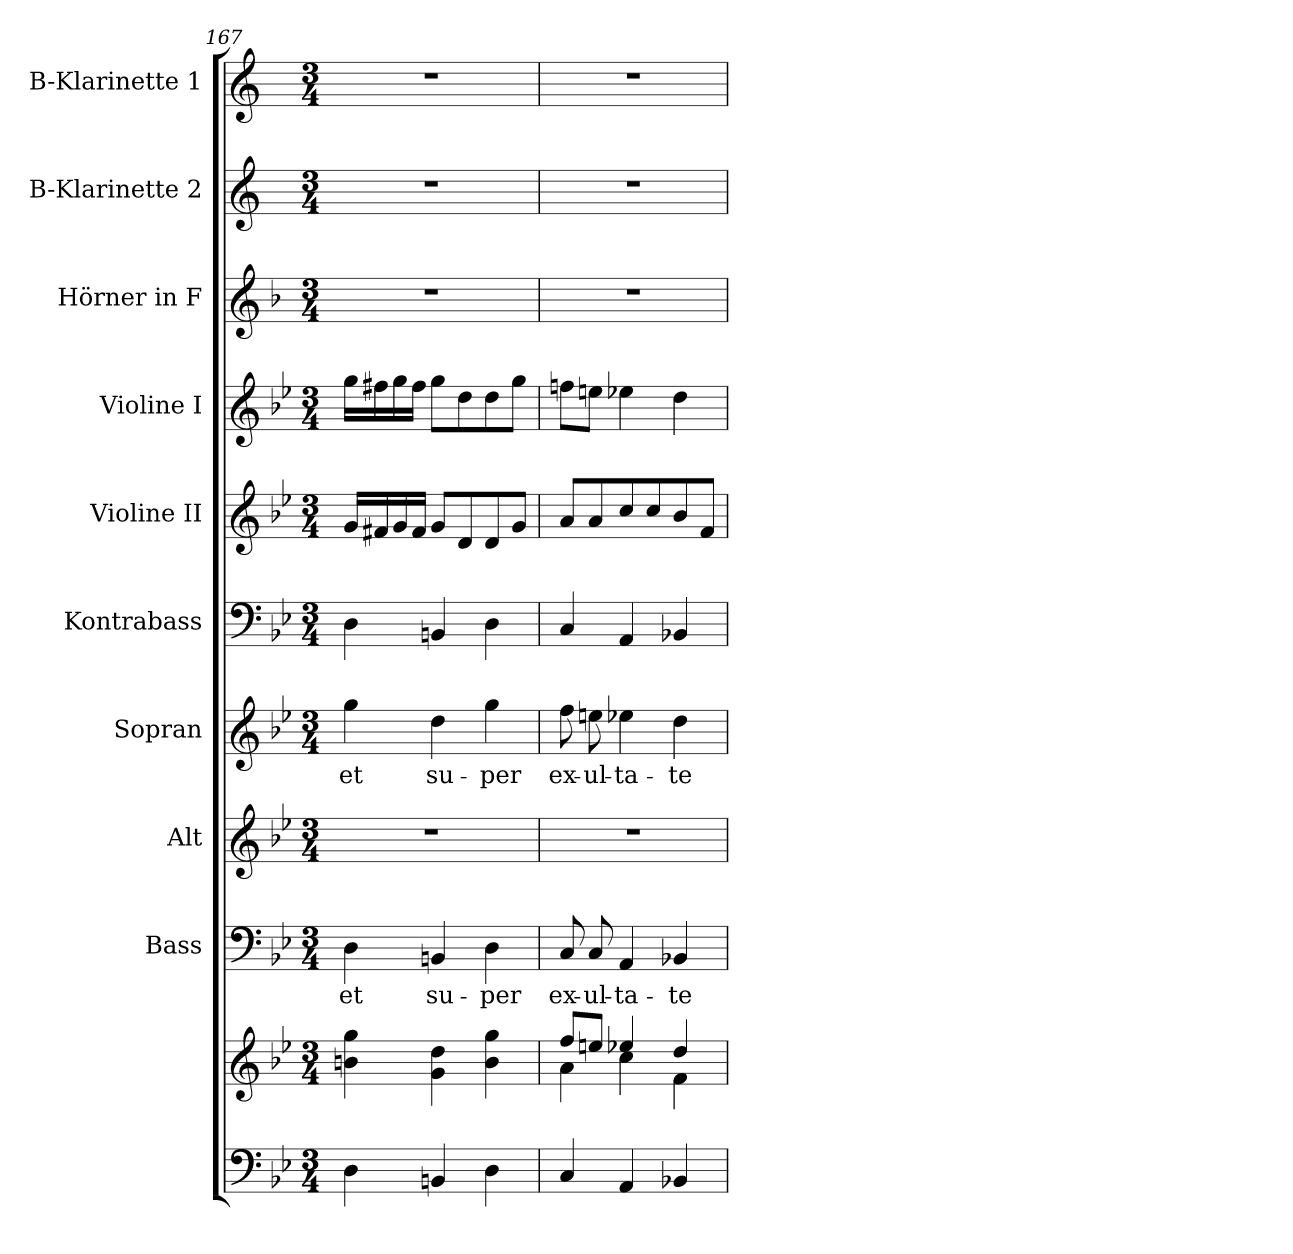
**kern	**kern	**kern	**text	**kern	**kern	**text	**kern	**kern	**kern	**kern	**kern	**kern
*part10	*part10	*part9	*part9	*part8	*part7	*part7	*part6	*part5	*part4	*part3	*part2	*part1
*staff11	*staff10	*staff9	*staff9	*staff8	*staff7	*staff7	*staff6	*staff5	*staff4	*staff3	*staff2	*staff1
*	*	*I"Bass	*	*I"Alt	*I"Sopran	*	*I"Kontrabass	*I"Violine II	*I"Violine I	*I"Hörner in F	*I"B-Klarinette 2	*I"B-Klarinette 1
*	*	*I'B.	*	*I'A.	*I'S.	*	*I'Kb.	*I'Vl. II	*I'Vl. I	*	*I'B Kl. 2	*I'B Kl. 1
*clefF4	*clefG2	*clefF4	*	*clefG2	*clefG2	*	*clefF4	*clefG2	*clefG2	*clefG2	*clefG2	*clefG2
*	*	*	*	*	*	*	*ITrd7c12	*	*	*ITrd4c7	*ITrd1c2	*ITrd1c2
*k[b-e-]	*k[b-e-]	*k[b-e-]	*	*k[b-e-]	*k[b-e-]	*	*k[b-e-]	*k[b-e-]	*k[b-e-]	*k[b-e-]	*k[b-e-]	*k[b-e-]
*B-:	*B-:	*B-:	*	*B-:	*B-:	*	*B-:	*B-:	*B-:	*B-:	*B-:	*B-:
*M3/4	*M3/4	*M3/4	*	*M3/4	*M3/4	*	*M3/4	*M3/4	*M3/4	*M3/4	*M3/4	*M3/4
=167	=167	=167	=167	=167	=167	=167	=167	=167	=167	=167	=167	=167
!	!	!	!LO:LY:b	!	!	!LO:LY:b	!	!	!	!	!	!
4D\	4bn\ 4gg\	4D\	et	2.r	4gg\	et	4DD\	16g/LL	16gg\LL	2.r	2.r	2.r
.	.	.	.	.	.	.	.	16f#X/	16ff#X\	.	.	.
.	.	.	.	.	.	.	.	16g/	16gg\	.	.	.
.	.	.	.	.	.	.	.	16f#/JJ	16ff#\JJ	.	.	.
!	!	!	!LO:LY:b	!	!	!LO:LY:b	!	!	!	!	!	!
4BBn/	4g\ 4dd\	4BBn/	su-	.	4dd\	su-	4BBBn/	8g/L	8gg\L	.	.	.
.	.	.	.	.	.	.	.	8d/	8dd\	.	.	.
!	!	!	!LO:LY:b	!	!	!LO:LY:b	!	!	!	!	!	!
4D\	4b\ 4gg\	4D\	-per	.	4gg\	-per	4DD\	8d/	8dd\	.	.	.
.	.	.	.	.	.	.	.	8g/J	8gg\J	.	.	.
=168	=168	=168	=168	=168	=168	=168	=168	=168	=168	=168	=168	=168
*	*^	*	*	*	*	*	*	*	*	*	*	*
!	!	!	!	!LO:LY:b	!	!	!LO:LY:b	!	!	!	!	!	!
4C/	8ff/L	4a\	8C/	ex-	2.r	8ff\	ex-	4CC/	8a/L	8ffn\L	2.r	2.r	2.r
!	!	!	!	!LO:LY:b	!	!	!LO:LY:b	!	!	!	!	!	!
.	8een/J	.	8C/	-ul-	.	8een\	-ul-	.	8a/	8een\J	.	.	.
!	!	!	!	!LO:LY:b	!	!	!LO:LY:b	!	!	!	!	!	!
4AA/	4ee-X/	4cc\	4AA/	-ta-	.	4ee-X\	-ta-	4AAA/	8cc/	4ee-X\	.	.	.
.	.	.	.	.	.	.	.	.	8cc/	.	.	.	.
!	!	!	!	!LO:LY:b	!	!	!LO:LY:b	!	!	!	!	!	!
4BB-X/	4dd/	4f\	4BB-X/	-te	.	4dd\	-te	4BBB-X/	8b-/	4dd\	.	.	.
.	.	.	.	.	.	.	.	.	8f/J	.	.	.	.
*	*v	*v	*	*	*	*	*	*	*	*	*	*	*
=	=	=	=	=	=	=	=	=	=	=	=	=
*-	*-	*-	*-	*-	*-	*-	*-	*-	*-	*-	*-	*-
